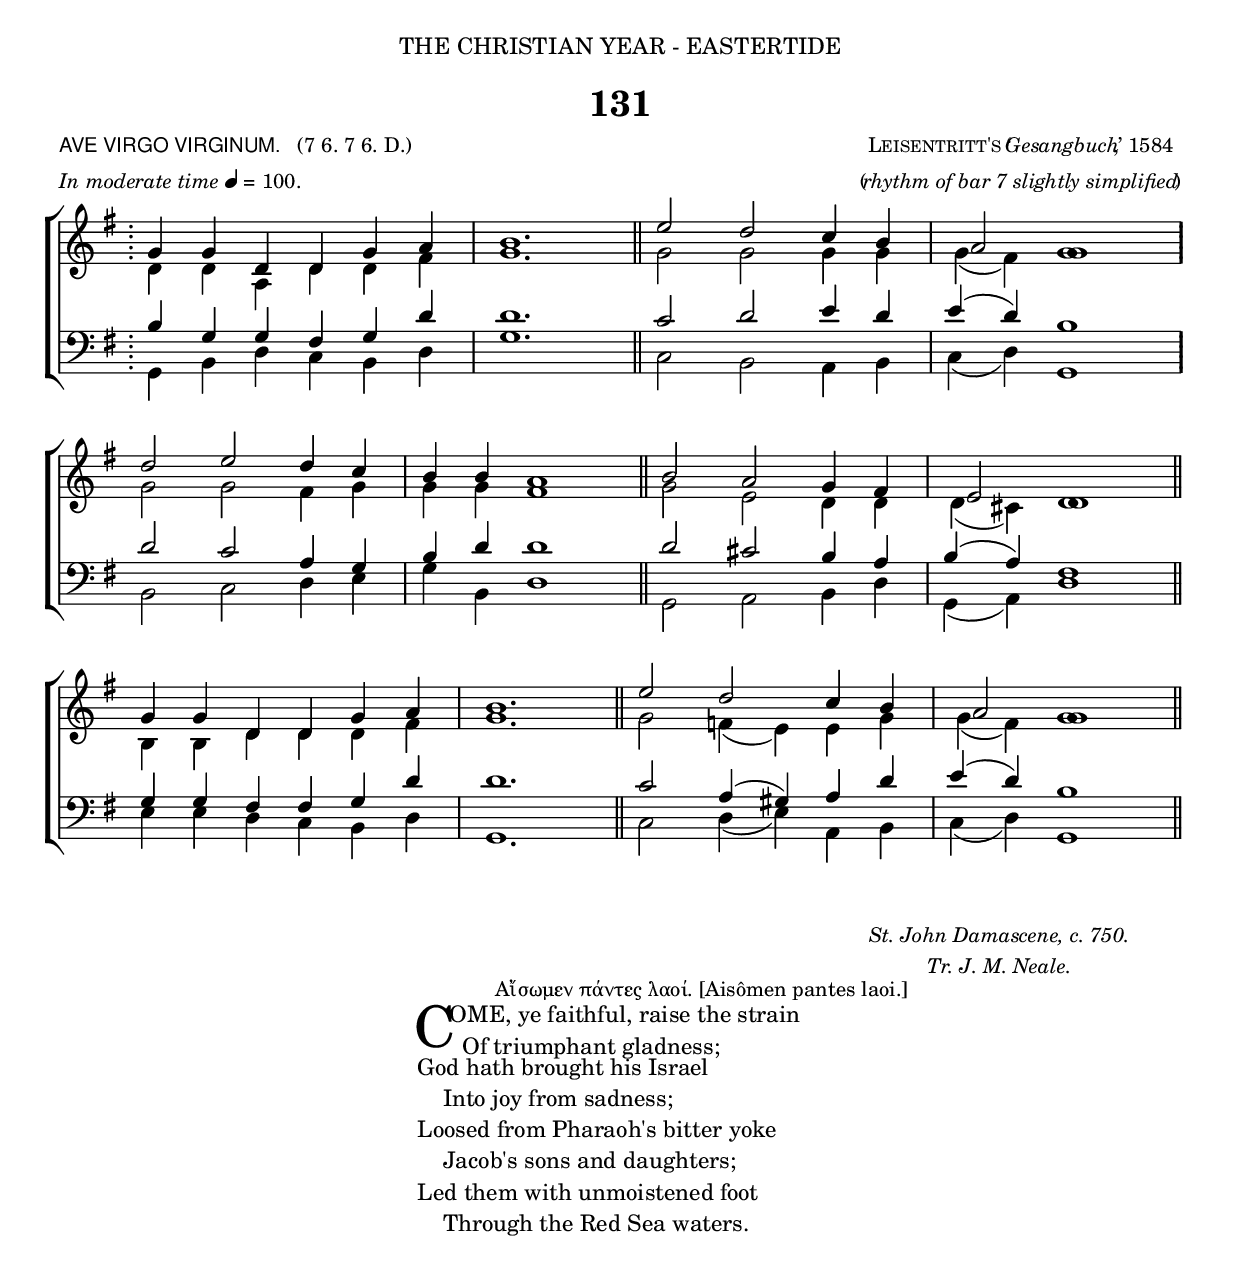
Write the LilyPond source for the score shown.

%%% 216png
%%% Hymn 131 Ave Virgo Virginum Come ye faithful, raise the strain
%%% Version 1

\version "2.10"

\header {
  dedication = \markup { \center-align { "THE CHRISTIAN YEAR - EASTERTIDE"
		\hspace #0.1 }}	
  title = "131"
  meter = \markup { \small {\column { 
	                               \line { \sans {"AVE VIRGO VIRGINUM."} \hspace #1 \roman {"(7 6. 7 6. D.)"}}
                                       \line { \italic {In moderate time} \general-align #Y #DOWN \note #"4" #0.5 = 100.}
                                  }
                  }}
 
  arranger =  \markup { \small {\center-align { 
		                                \line { \smallCaps "Leisentritt's" "‘" \hspace #-1.2 \italic "Gesangbuch" \hspace #-1.2 ",’ 1584" }
			                        \line { "(" \hspace #-1 \italic "rhythm of bar 7 slightly simplified" \hspace #-1 ")" }
  		} } }
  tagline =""
}

%%%%%%%%%%%%%%%%%%%%%%%%%%%%%%% Macros

%%% prints a repeat sign glyph comprising 4 dots. Used only to begin a repeat at the start of a piece where \bar ":" does not work      

fdstartrepeat =  {\once \override Staff.BarLine #'stencil = #ly:text-interface::print 
                  \once \override Staff.BarLine #'text = \markup  { \line { \hspace #0 \override #'(baseline-skip . 1.0) 
                                                                    \raise #1.4 \column { \with-color #black { 
                                                                    \fontsize #2 . \fontsize #2 . \fontsize #2 . \fontsize #2 .} }
                  } }   
                 \bar "|:"}
  
%%% prints a repeat sign glyph comprising 4 dots and two thin bars

fdendrepeat = {\once \override Staff.BarLine #'stencil = #ly:text-interface::print 
                \once \override Staff.BarLine #'text = \markup  {  \line { \raise #1.4 \override #'(baseline-skip . 1.0)  \column { \with-color #black {  \fontsize #2 . \fontsize #2 . \fontsize #2 . \fontsize #2 .} }
                                                                   \hspace #-1 \filled-box #'(0 . 0.15) #'(-2 . 2) #0
                                                                   \hspace #-0.9 \filled-box #'(0 . 0.15) #'(-2 . 2) #0
        } }     
        \bar "||"} 

%%% Push notecolumn a little to the right

push = { \once \override NoteColumn #'force-hshift = #1.7 }
              
%%% Moves a note slightly to the left to produce those partially merged whole notes.

merge = \once \override NoteColumn #'force-hshift = #-0.01

%%%%%%%%%%%%%%%%%%%%%%%%%%%%%%% End of Macro Definitions


%%% SATB Voices

global = {
  \time 3/2
  \key g \major
  \set Staff.midiInstrument = "church organ"
}

soprano = \relative c' { 
  \tag #'repeatpart { \fdstartrepeat g'4 g d d g a  | b1. \bar "||" e2 d c4 b | \push a2 g1 \fdendrepeat } \break
  \tag #'remainder { d'2 e d4 c | b b a1 \bar "||" b2 a g4 fis | \push e2 d1 \bar "||" \break
  g4 g d d g a | b1. \bar "||" e2 d2 c4 b | \push a2 g1 \bar "||" }
}

alto = \relative c' { 
  \tag #'repeatpart { d4 d a d d fis | g1. \bar "||" g2 g g4 g | g( fis) \merge g1 \bar "||" }
  \tag #'remainder { g2 g fis4 g | g g fis1 \bar "||" g2 e d4 d | d(  cis) \merge d1 \bar "||"
  b4 b d d d fis | g1. \bar "||" g2 f4( e) e g | g4( fis) \merge g1 \bar "||" }
}

tenor = \relative c { \clef bass
  \tag #'repeatpart { \fdstartrepeat b'4 g g fis g d' | d1. \bar "||" c2 d e4 d | e( d) b1 \fdendrepeat }
  \tag #'remainder { d2 c a4 g | b d d1 \bar "||" d2 cis b4 a | b( a) fis1 \bar "||"
  g4 g fis fis g d' | d1. \bar "||" c2 a4( gis) a d | e( d) b1 \bar "||" }
}

bass = \relative c { \clef bass
  \tag #'repeatpart { g4 b d c b d | g1. \bar "||" c,2 b a4 b | c( d) g,1 \bar "||" }
  \tag #'remainder { b2 c d4 e | g b, d1 \bar "||" g,2 a b4 d | g,( a) d1 \bar "||"
  e4 e d c b d | g,1. \bar "||" c2 d4( e) a, b | c( d) g,1 \bar "||" }
}

#(ly:set-option 'point-and-click #f)

\paper {
  #(set-paper-size "a4")
%  annotate-spacing = ##t
  print-page-number = ##f
  ragged-last-bottom = ##t
  ragged-bottom = ##t
}


\book {

%%% Score block	
	
\score{
\new ChoirStaff	
<<
	\context Staff = upper << 
	\context Voice = sopranos { \voiceOne \global \soprano }
	\context Voice = altos    { \voiceTwo \global \alto }
	                      >>
	\context Staff = lower <<
	\context Voice = tenors { \voiceOne \global \tenor }
	\context Voice = basses { \voiceTwo \global \bass }
			        >>
>>
\layout {
		indent=0
		\context { \Score \remove "Bar_number_engraver" }
		\context { \Staff \remove "Time_signature_engraver" }
		\context { \Score \remove "Mark_engraver"  }
                \context { \Staff \consists "Mark_engraver"  }
	} %%% close layout
} %%% Score bracket

%%% A separte score block to unfold the repeat and generate the Hymn Midi	

\score{
\new ChoirStaff	
<<
	\context Staff = upper << 
	\context Voice = sopranos { \voiceOne \global \keepWithTag #'repeatpart \soprano \soprano }
	\context Voice = altos    { \voiceTwo \global \keepWithTag #'repeatpart \alto \alto }
	                      >>
	\context Staff = lower <<
	\context Voice = tenors { \voiceOne \global \keepWithTag #'repeatpart \tenor \tenor }
	\context Voice = basses { \voiceTwo \global \keepWithTag #'repeatpart \bass \bass }
			        >>
>>

\midi { \context { \Score tempoWholesPerMinute = #(ly:make-moment 100 4)}} 

}

%%% Lyric attribution

\markup { \hspace #78 \small { \center-align { \line { \italic "St. John Damascene, c. 750." }  
                                               \line { \italic "Tr. J. M. Neale." }
}}}

\markup { \small { \hspace #42 "Αἴσωμεν πάντες λαοί."  "[Aisômen pantes laoi.]" } }

%%% Main lyrics markup block
  
\markup { \hspace #32 %%add space as necc. to center the column
                      \column { %%% verse 1 is a column of 2 lines  
                          \line { \hspace #2.2 \column { \lower #2.4 \fontsize #8 "C" }   %%Drop Cap goes here
                                  \hspace #-1.2    %% adjust this if other letters are too far from Drop Cap
                                  \column  { \raise #0.0 "OME, ye faithful, raise the strain"
                                                         "  Of triumphant gladness;" } }          
                          \line {  \hspace #2.5  %%adjust hspace until this line left edge is flush with Drop Cap
                                   \lower  #1.56  %%adjust this until the line spacing looks right
                                   \column {   
					   "God hath brought his Israel"
					   "    Into joy from sadness;"
					   "Loosed from Pharaoh's bitter yoke"
					   "    Jacob's sons and daughters;"
					   "Led them with unmoistened foot"
					   "    Through the Red Sea waters."
                                        }}
		      		} %% finish verse 1 
}  %%% end markup       



%%%fake score block to occupy space and force a pagebreak.  Can't think of a better way of doing this.
\score{
        {s4 }
\header { breakbefore = ##f piece = ##f opus = ##f tagline = ##f }
\layout{        
        \context { \Staff
                \remove Time_signature_engraver
                \remove Key_engraver
                \remove Clef_engraver
                \remove Staff_symbol_engraver
}}}

        
%%% second page
%%% Continuation of lyrics

\markup { \hspace #32   %%add space as necc. to center the column
          \column { 
		 \hspace #1 
		 \line { "2  "
			\column {         
				"'Tis the Spring of souls to-day;"
				"    Christ hath burst his prison,"
				"And from three days' sleep in death"
				"    As a Sun hath risen;"
				"All the winter of our sins,"
				"    Long and dark, is flying"
				"From his Light, to whom we give"
				"    Laud and praise undying."
				"     " %%% adds vertical spacing between verses
                        }}  
                \line { "3  "
                           \column {         
				   "Now the Queen of seasons, bright"
				   "    With the Day of splendour,"
				   "With the royal Feast of feasts,"
				   "    Comes its joy to render;"
				   "Comes to glad Jerusalem,"
				   "    Who with true affection"
				   "Welcomes in unwearied strains"
				   "    Jesu's Resurrection."
				   "     " %%% adds vertical spacing between verses
                        }}
                \line {"4. "
			\column {        
				"Neither might the gates of death,"
				"    Nor the tomb's dark portal,"
				"Nor the watchers, nor the seal,"
				"    Hold thee as a mortal;"
				"But to-day amidst the twelve"
				"    Thou didst stand, bestowing"
				"That thy peace which evermore"
				"    Passeth human knowing."
                }}
          }
} %%% lyric markup bracket

%%% Amen score block
\score{
  \new ChoirStaff
   <<
        \context Staff = upper \with { fontSize = #-3  \override StaffSymbol #'staff-space = #(magstep -2) }  
	                      << 
	\context Voice = "sopranos" { \relative c' { \clef treble \global \voiceOne g'1 g1  \bar "||" }}
	\context Voice = "altos"    { \relative c' { \clef treble \global \voiceTwo e1 d1 \bar "||" }}
	                      >>
			  
	\context Lyrics \lyricsto "altos" {\override LyricText #'font-size = #-1  A -- men. }
	
	\context Staff = lower \with { fontSize = #-3  \override StaffSymbol #'staff-space = #(magstep -2) }  
	                       << 
	\context Voice = "tenors" { \relative c { \clef bass \global \voiceThree c'1 b1 \bar "||" }}
	\context Voice = "basses" { \relative c { \clef bass \global \voiceFour  c1 g1 \bar "||" }}
			        >> 
  >>			      
\header { breakbefore = ##f piece = " " opus = " " }

\layout { 
	\context { \Score timing = ##f }
	ragged-right = ##t
	indent = 15\cm
	\context { \Staff \remove Time_signature_engraver }

       } %%% close layout

%%% Amen Midi
\midi { \context { \Score tempoWholesPerMinute = #(ly:make-moment 100 4) }} 

}


} %%% book bracket
